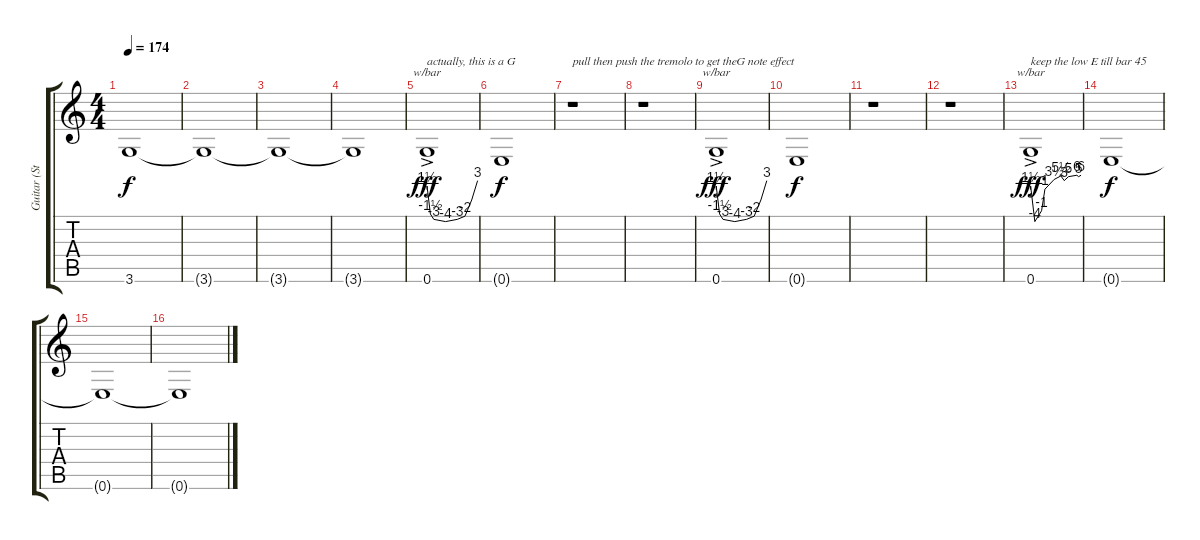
\track ("Guitar (Steve Morse)" "Guitar (St") {instrument overdrivenguitar}
\staff {score tabs}
\tuning (E4 B3 G3 D3 A2 E2) {hide}
\ts (4 4)
\tempo 174
\clef g2
\ks c
3.6.1{dy f volume 16 instrument electricguitarclean} |
3.6{t}.1 |
3.6{t}.1 |
3.6{t}.1 |
0.6{ac}.1{tbe (custom default 0 6 4 -6 8 -12 22 -16 36 -12 45 -8 53 0 60 12) txt "actually, this is a G" dy fff volume 12 instrument overdrivenguitar} |
0.6{t}.1{dy f} |
r.1{txt "pull then push the tremolo to get theG note effect"} |
r.1 |
0.6{ac}.1{tbe (custom default 0 6 4 -6 8 -12 22 -16 36 -12 45 -8 53 0 60 12) dy fff volume 12} |
0.6{t}.1{dy f} |
r.1 |
r.1 |
0.6{ac}.1{tbe (custom default 0 6 5 -16 13 -4 17 4 28 14 36 22 40 12 45 20 55 24 57 20 60 24) txt "keep the low E till bar 45" dy fff} |
0.6{t}.1{dy f volume 13} |
0.6{t}.1{volume 14} |
0.6{t}.1{volume 16}
